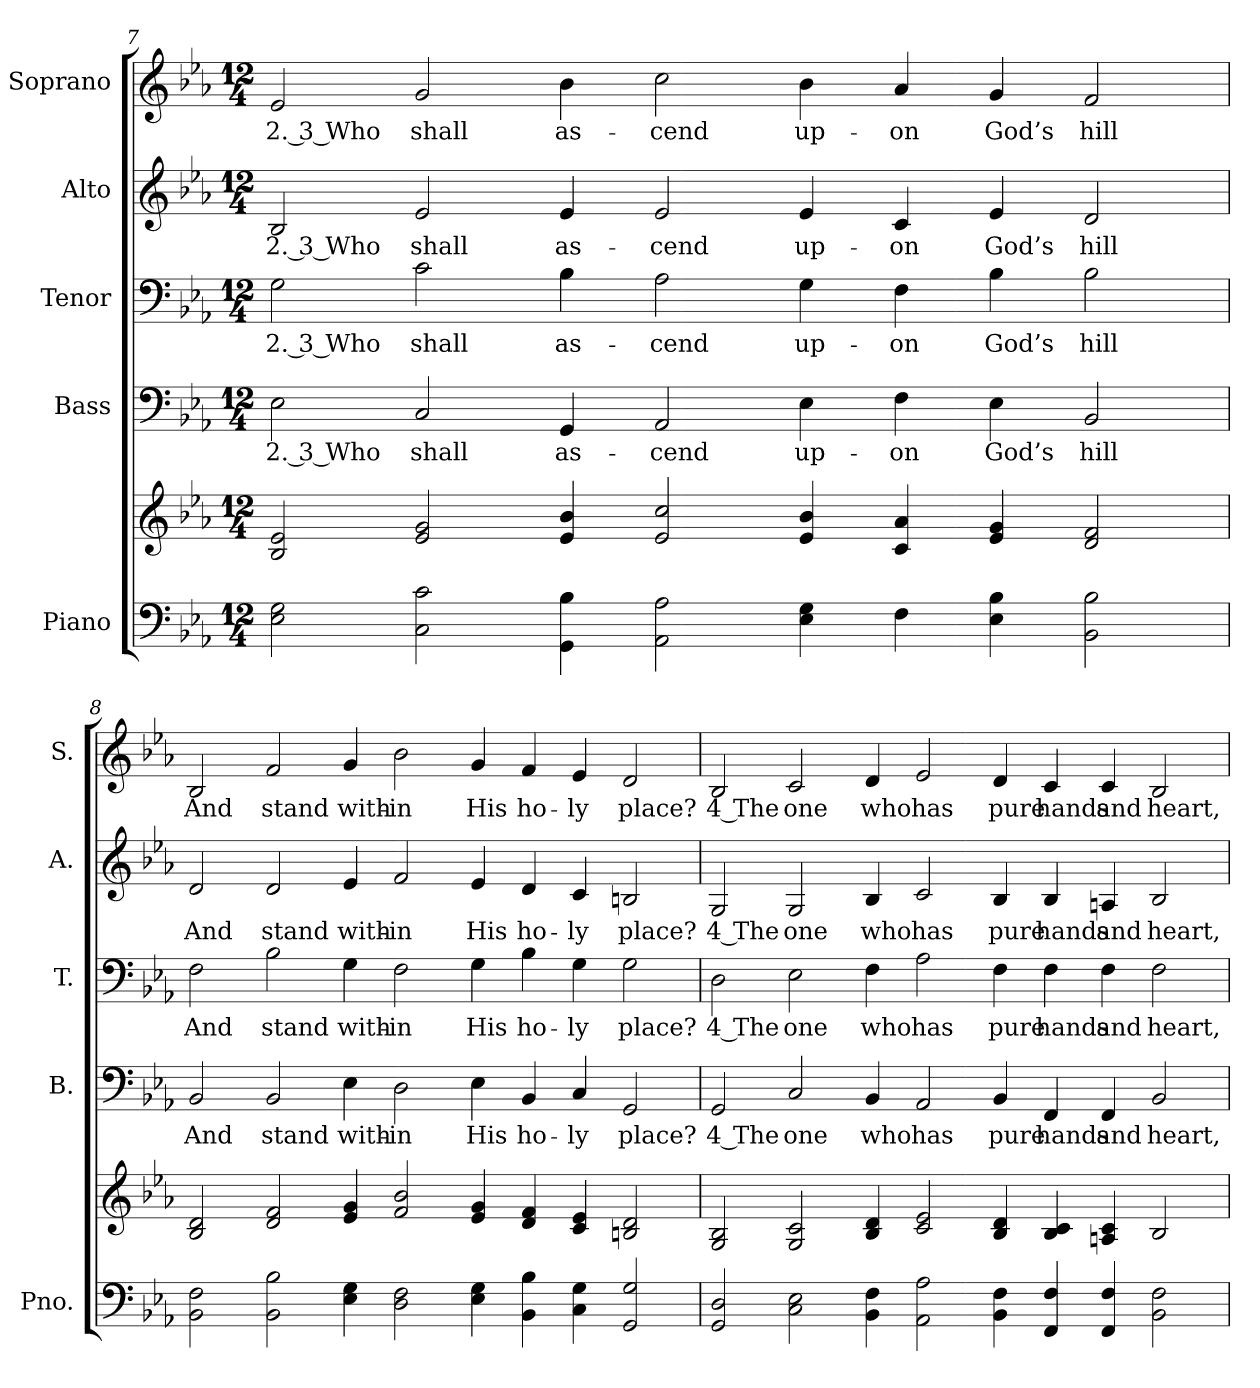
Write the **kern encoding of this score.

**kern	**kern	**kern	**text	**kern	**text	**kern	**text	**kern	**text
*part5	*part5	*part4	*part4	*part3	*part3	*part2	*part2	*part1	*part1
*staff6	*staff5	*staff4	*staff4	*staff3	*staff3	*staff2	*staff2	*staff1	*staff1
*I"Piano	*	*I"Bass	*	*I"Tenor	*	*I"Alto	*	*I"Soprano	*
*I'Pno.	*	*I'B.	*	*I'T.	*	*I'A.	*	*I'S.	*
!!LO:PB:g=z
*clefF4	*clefG2	*clefF4	*	*clefF4	*	*clefG2	*	*clefG2	*
*k[b-e-a-]	*k[b-e-a-]	*k[b-e-a-]	*	*k[b-e-a-]	*	*k[b-e-a-]	*	*k[b-e-a-]	*
*E-:	*E-:	*E-:	*	*E-:	*	*E-:	*	*E-:	*
*M12/4	*M12/4	*M12/4	*	*M12/4	*	*M12/4	*	*M12/4	*
=7	=7	=7	=7	=7	=7	=7	=7	=7	=7
!	!	!	!LO:LY:b:color=#000000	!	!	!	!	!	!
!	!	!	!	!	!LO:LY:b:color=#000000	!	!	!	!
!	!	!	!	!	!	!	!LO:LY:b:color=#000000	!	!
!	!	!	!	!	!	!	!	!	!LO:LY:b:color=#000000
2E-i\ 2Gi	2B-i/ 2e-i	2E-i\	2. 3 Who	2Gi\	2. 3 Who	2B-i/	2. 3 Who	2e-i/	2. 3 Who
!	!	!	!LO:LY:b:color=#000000	!	!	!	!	!	!
!	!	!	!	!	!LO:LY:b:color=#000000	!	!	!	!
!	!	!	!	!	!	!	!LO:LY:b:color=#000000	!	!
!	!	!	!	!	!	!	!	!	!LO:LY:b:color=#000000
2Ci\ 2ci	2e-i/ 2gi	2Ci/	shall	2ci\	shall	2e-i/	shall	2gi/	shall
!	!	!	!LO:LY:b:color=#000000	!	!	!	!	!	!
!	!	!	!	!	!LO:LY:b:color=#000000	!	!	!	!
!	!	!	!	!	!	!	!LO:LY:b:color=#000000	!	!
!	!	!	!	!	!	!	!	!	!LO:LY:b:color=#000000
4GGi\ 4B-i	4e-i/ 4b-i	4GGi/	as-	4B-i\	as-	4e-i/	as-	4b-i\	as-
!	!	!	!LO:LY:b:color=#000000	!	!	!	!	!	!
!	!	!	!	!	!LO:LY:b:color=#000000	!	!	!	!
!	!	!	!	!	!	!	!LO:LY:b:color=#000000	!	!
!	!	!	!	!	!	!	!	!	!LO:LY:b:color=#000000
2AA-i\ 2A-i	2e-i/ 2cci	2AA-i/	-cend	2A-i\	-cend	2e-i/	-cend	2cci\	-cend
!	!	!	!LO:LY:b:color=#000000	!	!	!	!	!	!
!	!	!	!	!	!LO:LY:b:color=#000000	!	!	!	!
!	!	!	!	!	!	!	!LO:LY:b:color=#000000	!	!
!	!	!	!	!	!	!	!	!	!LO:LY:b:color=#000000
4E-i\ 4Gi	4e-i/ 4b-i	4E-i\	up-	4Gi\	up-	4e-i/	up-	4b-i\	up-
!	!	!	!LO:LY:b:color=#000000	!	!	!	!	!	!
!	!	!	!	!	!LO:LY:b:color=#000000	!	!	!	!
!	!	!	!	!	!	!	!LO:LY:b:color=#000000	!	!
!	!	!	!	!	!	!	!	!	!LO:LY:b:color=#000000
4Fi\	4ci/ 4a-i	4Fi\	-on	4Fi\	-on	4ci/	-on	4a-i/	-on
!	!	!	!LO:LY:b:color=#000000	!	!	!	!	!	!
!	!	!	!	!	!LO:LY:b:color=#000000	!	!	!	!
!	!	!	!	!	!	!	!LO:LY:b:color=#000000	!	!
!	!	!	!	!	!	!	!	!	!LO:LY:b:color=#000000
4E-i\ 4B-i	4e-i/ 4gi	4E-i\	God’s	4B-i\	God’s	4e-i/	God’s	4gi/	God’s
!	!	!	!LO:LY:b:color=#000000	!	!	!	!	!	!
!	!	!	!	!	!LO:LY:b:color=#000000	!	!	!	!
!	!	!	!	!	!	!	!LO:LY:b:color=#000000	!	!
!	!	!	!	!	!	!	!	!	!LO:LY:b:color=#000000
2BB-i\ 2B-i	2di/ 2fi	2BB-i/	hill	2B-i\	hill	2di/	hill	2fi/	hill
!!LO:PB:g=z
=8	=8	=8	=8	=8	=8	=8	=8	=8	=8
!	!	!	!LO:LY:b:color=#000000	!	!	!	!	!	!
!	!	!	!	!	!LO:LY:b:color=#000000	!	!	!	!
!	!	!	!	!	!	!	!LO:LY:b:color=#000000	!	!
!	!	!	!	!	!	!	!	!	!LO:LY:b:color=#000000
2BB-i\ 2Fi	2B-i/ 2di	2BB-i/	And	2Fi\	And	2di/	And	2B-i/	And
!	!	!	!LO:LY:b:color=#000000	!	!	!	!	!	!
!	!	!	!	!	!LO:LY:b:color=#000000	!	!	!	!
!	!	!	!	!	!	!	!LO:LY:b:color=#000000	!	!
!	!	!	!	!	!	!	!	!	!LO:LY:b:color=#000000
2BB-i\ 2B-i	2di/ 2fi	2BB-i/	stand	2B-i\	stand	2di/	stand	2fi/	stand
!	!	!	!LO:LY:b:color=#000000	!	!	!	!	!	!
!	!	!	!	!	!LO:LY:b:color=#000000	!	!	!	!
!	!	!	!	!	!	!	!LO:LY:b:color=#000000	!	!
!	!	!	!	!	!	!	!	!	!LO:LY:b:color=#000000
4E-i\ 4Gi	4e-i/ 4gi	4E-i\	with-	4Gi\	with-	4e-i/	with-	4gi/	with-
!	!	!	!LO:LY:b:color=#000000	!	!	!	!	!	!
!	!	!	!	!	!LO:LY:b:color=#000000	!	!	!	!
!	!	!	!	!	!	!	!LO:LY:b:color=#000000	!	!
!	!	!	!	!	!	!	!	!	!LO:LY:b:color=#000000
2Di\ 2Fi	2fi/ 2b-i	2Di\	-in	2Fi\	-in	2fi/	-in	2b-i\	-in
!	!	!	!LO:LY:b:color=#000000	!	!	!	!	!	!
!	!	!	!	!	!LO:LY:b:color=#000000	!	!	!	!
!	!	!	!	!	!	!	!LO:LY:b:color=#000000	!	!
!	!	!	!	!	!	!	!	!	!LO:LY:b:color=#000000
4E-i\ 4Gi	4e-i/ 4gi	4E-i\	His	4Gi\	His	4e-i/	His	4gi/	His
!	!	!	!LO:LY:b:color=#000000	!	!	!	!	!	!
!	!	!	!	!	!LO:LY:b:color=#000000	!	!	!	!
!	!	!	!	!	!	!	!LO:LY:b:color=#000000	!	!
!	!	!	!	!	!	!	!	!	!LO:LY:b:color=#000000
4BB-i\ 4B-i	4di/ 4fi	4BB-i/	ho-	4B-i\	ho-	4di/	ho-	4fi/	ho-
!	!	!	!LO:LY:b:color=#000000	!	!	!	!	!	!
!	!	!	!	!	!LO:LY:b:color=#000000	!	!	!	!
!	!	!	!	!	!	!	!LO:LY:b:color=#000000	!	!
!	!	!	!	!	!	!	!	!	!LO:LY:b:color=#000000
4Ci\ 4Gi	4ci/ 4e-i	4Ci/	-ly	4Gi\	-ly	4ci/	-ly	4e-i/	-ly
!	!	!	!LO:LY:b:color=#000000	!	!	!	!	!	!
!	!	!	!	!	!LO:LY:b:color=#000000	!	!	!	!
!	!	!	!	!	!	!	!LO:LY:b:color=#000000	!	!
!	!	!	!	!	!	!	!	!	!LO:LY:b:color=#000000
2GGi/ 2Gi	2Bni/ 2di	2GGi/	place?	2Gi\	place?	2Bni/	place?	2di/	place?
!!LO:PB:g=z
=9	=9	=9	=9	=9	=9	=9	=9	=9	=9
!	!	!	!LO:LY:b:color=#000000	!	!	!	!	!	!
!	!	!	!	!	!LO:LY:b:color=#000000	!	!	!	!
!	!	!	!	!	!	!	!LO:LY:b:color=#000000	!	!
!	!	!	!	!	!	!	!	!	!LO:LY:b:color=#000000
2GGi/ 2Di	2Gi/ 2B-i	2GGi/	4 The	2Di\	4 The	2Gi/	4 The	2B-i/	4 The
!	!	!	!LO:LY:b:color=#000000	!	!	!	!	!	!
!	!	!	!	!	!LO:LY:b:color=#000000	!	!	!	!
!	!	!	!	!	!	!	!LO:LY:b:color=#000000	!	!
!	!	!	!	!	!	!	!	!	!LO:LY:b:color=#000000
2Ci\ 2E-i	2Gi/ 2ci	2Ci/	one	2E-i\	one	2Gi/	one	2ci/	one
!	!	!	!LO:LY:b:color=#000000	!	!	!	!	!	!
!	!	!	!	!	!LO:LY:b:color=#000000	!	!	!	!
!	!	!	!	!	!	!	!LO:LY:b:color=#000000	!	!
!	!	!	!	!	!	!	!	!	!LO:LY:b:color=#000000
4BB-i\ 4Fi	4B-i/ 4di	4BB-i/	who	4Fi\	who	4B-i/	who	4di/	who
!	!	!	!LO:LY:b:color=#000000	!	!	!	!	!	!
!	!	!	!	!	!LO:LY:b:color=#000000	!	!	!	!
!	!	!	!	!	!	!	!LO:LY:b:color=#000000	!	!
!	!	!	!	!	!	!	!	!	!LO:LY:b:color=#000000
2AA-i\ 2A-i	2ci/ 2e-i	2AA-i/	has	2A-i\	has	2ci/	has	2e-i/	has
!	!	!	!LO:LY:b:color=#000000	!	!	!	!	!	!
!	!	!	!	!	!LO:LY:b:color=#000000	!	!	!	!
!	!	!	!	!	!	!	!LO:LY:b:color=#000000	!	!
!	!	!	!	!	!	!	!	!	!LO:LY:b:color=#000000
4BB-i\ 4Fi	4B-i/ 4di	4BB-i/	pure	4Fi\	pure	4B-i/	pure	4di/	pure
!	!	!	!LO:LY:b:color=#000000	!	!	!	!	!	!
!	!	!	!	!	!LO:LY:b:color=#000000	!	!	!	!
!	!	!	!	!	!	!	!LO:LY:b:color=#000000	!	!
!	!	!	!	!	!	!	!	!	!LO:LY:b:color=#000000
4FFi/ 4Fi	4B-i/ 4ci	4FFi/	hands	4Fi\	hands	4B-i/	hands	4ci/	hands
!	!	!	!LO:LY:b:color=#000000	!	!	!	!	!	!
!	!	!	!	!	!LO:LY:b:color=#000000	!	!	!	!
!	!	!	!	!	!	!	!LO:LY:b:color=#000000	!	!
!	!	!	!	!	!	!	!	!	!LO:LY:b:color=#000000
4FFi/ 4Fi	4Ani/ 4ci	4FFi/	and	4Fi\	and	4Ani/	and	4ci/	and
!	!	!	!LO:LY:b:color=#000000	!	!	!	!	!	!
!	!	!	!	!	!LO:LY:b:color=#000000	!	!	!	!
!	!	!	!	!	!	!	!LO:LY:b:color=#000000	!	!
!	!	!	!	!	!	!	!	!	!LO:LY:b:color=#000000
2BB-i\ 2Fi	2B-i/	2BB-i/	heart,	2Fi\	heart,	2B-i/	heart,	2B-i/	heart,
=	=	=	=	=	=	=	=	=	=
*-	*-	*-	*-	*-	*-	*-	*-	*-	*-
